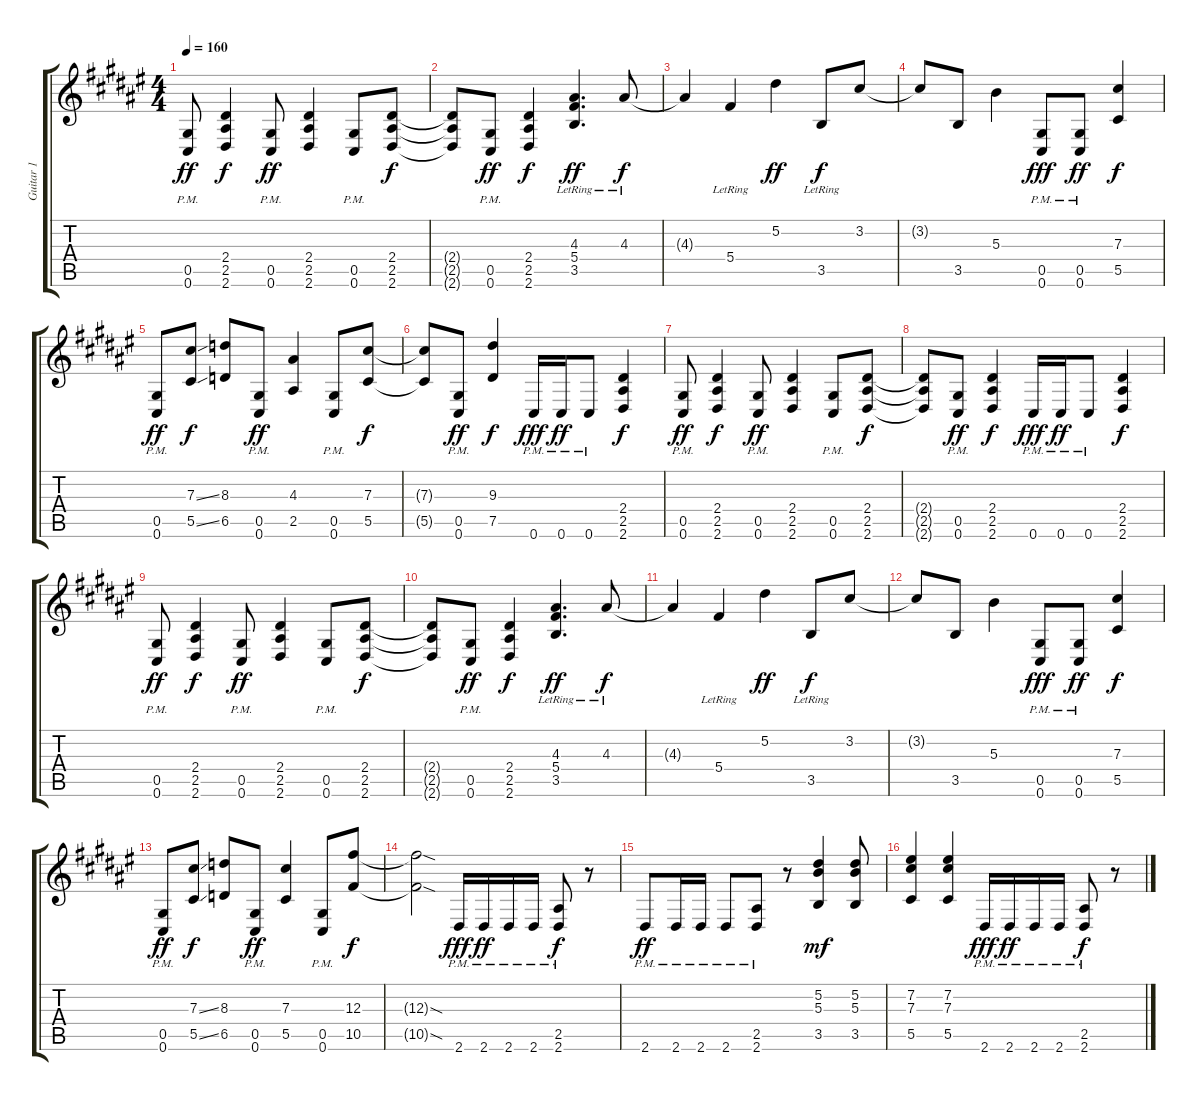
\track ("Guitar 1" "Guitar 1") {instrument distortionguitar}
\staff {score tabs}
\tuning (Eb4 Bb3 Gb3 Db3 Ab2 Db2) {hide}
\ts (4 4)
\tempo 160
\clef g2
\ks d#minor
(0.5{pm} 0.6{pm}).8{dy ff} (2.4 2.5 2.6).4{dy f} (0.5{pm} 0.6{pm}).8{dy ff} (2.4 2.5 2.6).4 (0.5{pm} 0.6{pm}).8 (2.4 2.5 2.6).8{dy f} |
(2.4{t} 2.5{t} 2.6{t}).8 (0.5{pm} 0.6{pm}).8{dy ff} (2.4 2.5 2.6).4{dy f} (4.3 5.4 3.5{lr}).4{d dy ff} 4.3{lr}.8{dy f} |
4.3{t}.4 5.4{lr}.4 5.2.4{dy ff} 3.5{lr}.8{dy f} 3.2.8 |
3.2{t}.8 3.5.8 5.3.4 (0.5{pm} 0.6{pm}).8{dy fff} (0.5{pm} 0.6{pm}).8{dy ff} (7.3 5.5).4{dy f} |
(0.5{pm} 0.6{pm}).8{dy ff} (7.3{ss} 5.5{ss}).8{dy f} (8.3 6.5).8 (0.5{pm} 0.6{pm}).8{dy ff} (4.3 2.5).4 (0.5{pm} 0.6{pm}).8 (7.3 5.5).8{dy f} |
(7.3{t} 5.5{t}).8 (0.5{pm} 0.6{pm}).8{dy ff} (9.3 7.5).4{dy f} 0.6{pm}.16{dy fff} 0.6{pm}.16{dy ff} 0.6{pm}.8 (2.4 2.5 2.6).4{dy f} |
(0.5{pm} 0.6{pm}).8{dy ff} (2.4 2.5 2.6).4{dy f} (0.5{pm} 0.6{pm}).8{dy ff} (2.4 2.5 2.6).4 (0.5{pm} 0.6{pm}).8 (2.4 2.5 2.6).8{dy f} |
(2.4{t} 2.5{t} 2.6{t}).8 (0.5{pm} 0.6{pm}).8{dy ff} (2.4 2.5 2.6).4{dy f} 0.6{pm}.16{dy fff} 0.6{pm}.16{dy ff} 0.6{pm}.8 (2.4 2.5 2.6).4{dy f} |
(0.5{pm} 0.6{pm}).8{dy ff} (2.4 2.5 2.6).4{dy f} (0.5{pm} 0.6{pm}).8{dy ff} (2.4 2.5 2.6).4 (0.5{pm} 0.6{pm}).8 (2.4 2.5 2.6).8{dy f} |
(2.4{t} 2.5{t} 2.6{t}).8 (0.5{pm} 0.6{pm}).8{dy ff} (2.4 2.5 2.6).4{dy f} (4.3 5.4 3.5{lr}).4{d dy ff} 4.3{lr}.8{dy f} |
4.3{t}.4 5.4{lr}.4 5.2.4{dy ff} 3.5{lr}.8{dy f} 3.2.8 |
3.2{t}.8 3.5.8 5.3.4 (0.5{pm} 0.6{pm}).8{dy fff} (0.5{pm} 0.6{pm}).8{dy ff} (7.3 5.5).4{dy f} |
(0.5{pm} 0.6{pm}).8{dy ff} (7.3{ss} 5.5{ss}).8{dy f} (8.3 6.5).8 (0.5{pm} 0.6{pm}).8{dy ff} (7.3 5.5).4 (0.5{pm} 0.6{pm}).8 (12.3 10.5).8{dy f} |
(12.3{sod t} 10.5{sod t}).2 2.6{pm}.16{dy fff} 2.6{pm}.16{dy ff} 2.6{pm}.16 2.6{pm}.16 (2.5 2.6{pm}).8{dy f} r.8 |
2.6{pm}.8{dy ff} 2.6{pm}.16 2.6{pm}.16 2.6{pm}.8 (2.5 2.6{pm}).8 r.8 (5.2 5.3 3.5).4{dy mf} (5.2 5.3 3.5).8 |
(7.2 7.3 5.5).4 (7.2 7.3 5.5).4 2.6{pm}.16{dy fff} 2.6{pm}.16{dy ff} 2.6{pm}.16 2.6{pm}.16 (2.5 2.6{pm}).8{dy f} r.8
